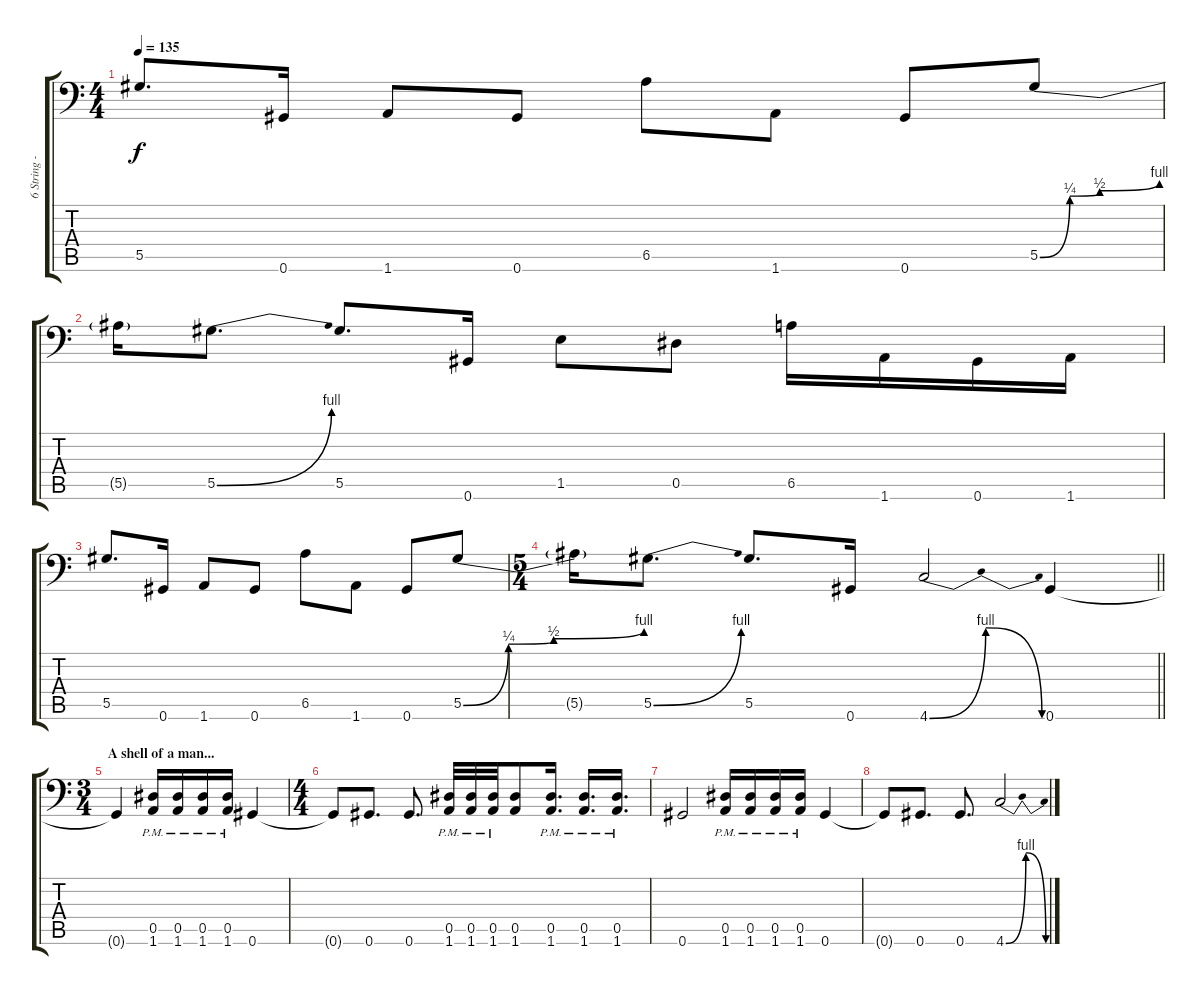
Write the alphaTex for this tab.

\track ("6 String - Jon" "6 String -") {instrument acousticguitarsteel}
\staff {score tabs}
\tuning (Bb3 F3 Db3 Ab2 Eb2 Ab1) {hide}
\ts (4 4)
\tempo 135
\clef f4
\ks c
5.5.8{d dy f instrument distortionguitar} 0.6.16 1.6.8 0.6.8 6.5.8 1.6.8 0.6.8 5.5{be (custom 0 0 15 1 30 2 60 4)}.8 |
5.5{t}.16 5.5{be (bend 0 0 60 4)}.8{d} 5.5.8{d} 0.6.16 1.5.8 0.5.8 6.5.16 1.6.16 0.6.16 1.6.16 |
5.5.8{d instrument distortionguitar} 0.6.16 1.6.8 0.6.8 6.5.8 1.6.8 0.6.8 5.5{be (custom 0 0 15 1 30 2 60 4)}.8 |
\ts (5 4)
\barLineRight lightlight
5.5{t}.16 5.5{be (bend 0 0 60 4)}.8{d} 5.5.8{d} 0.6.16 4.6{be (bendrelease 0 0 15 4 31 4 60 0)}.2 0.6.4 |
\ts (3 4)
\section ("" "A shell of a man...")
0.6{t}.4 (0.5 1.6{pm}).16 (0.5 1.6{pm}).16 (0.5 1.6{pm}).16 (0.5 1.6{pm}).16 0.6.4 |
\ts (4 4)
0.6{t}.8 0.6.8{d} 0.6.8{d} (0.5 1.6{pm}).32 (0.5 1.6{pm}).32 (0.5 1.6{pm}).32 (0.5 1.6).8 (0.5 1.6{pm}).16{d} (0.5 1.6{pm}).16{d} (0.5 1.6{pm}).16{d} |
0.6.2 (0.5 1.6{pm}).16 (0.5 1.6{pm}).16 (0.5 1.6{pm}).16 (0.5 1.6{pm}).16 0.6.4 |
0.6{t}.8 0.6.8{d} 0.6.8{d} 4.6{be (bendrelease 0 0 15 4 30 4 60 0)}.2
